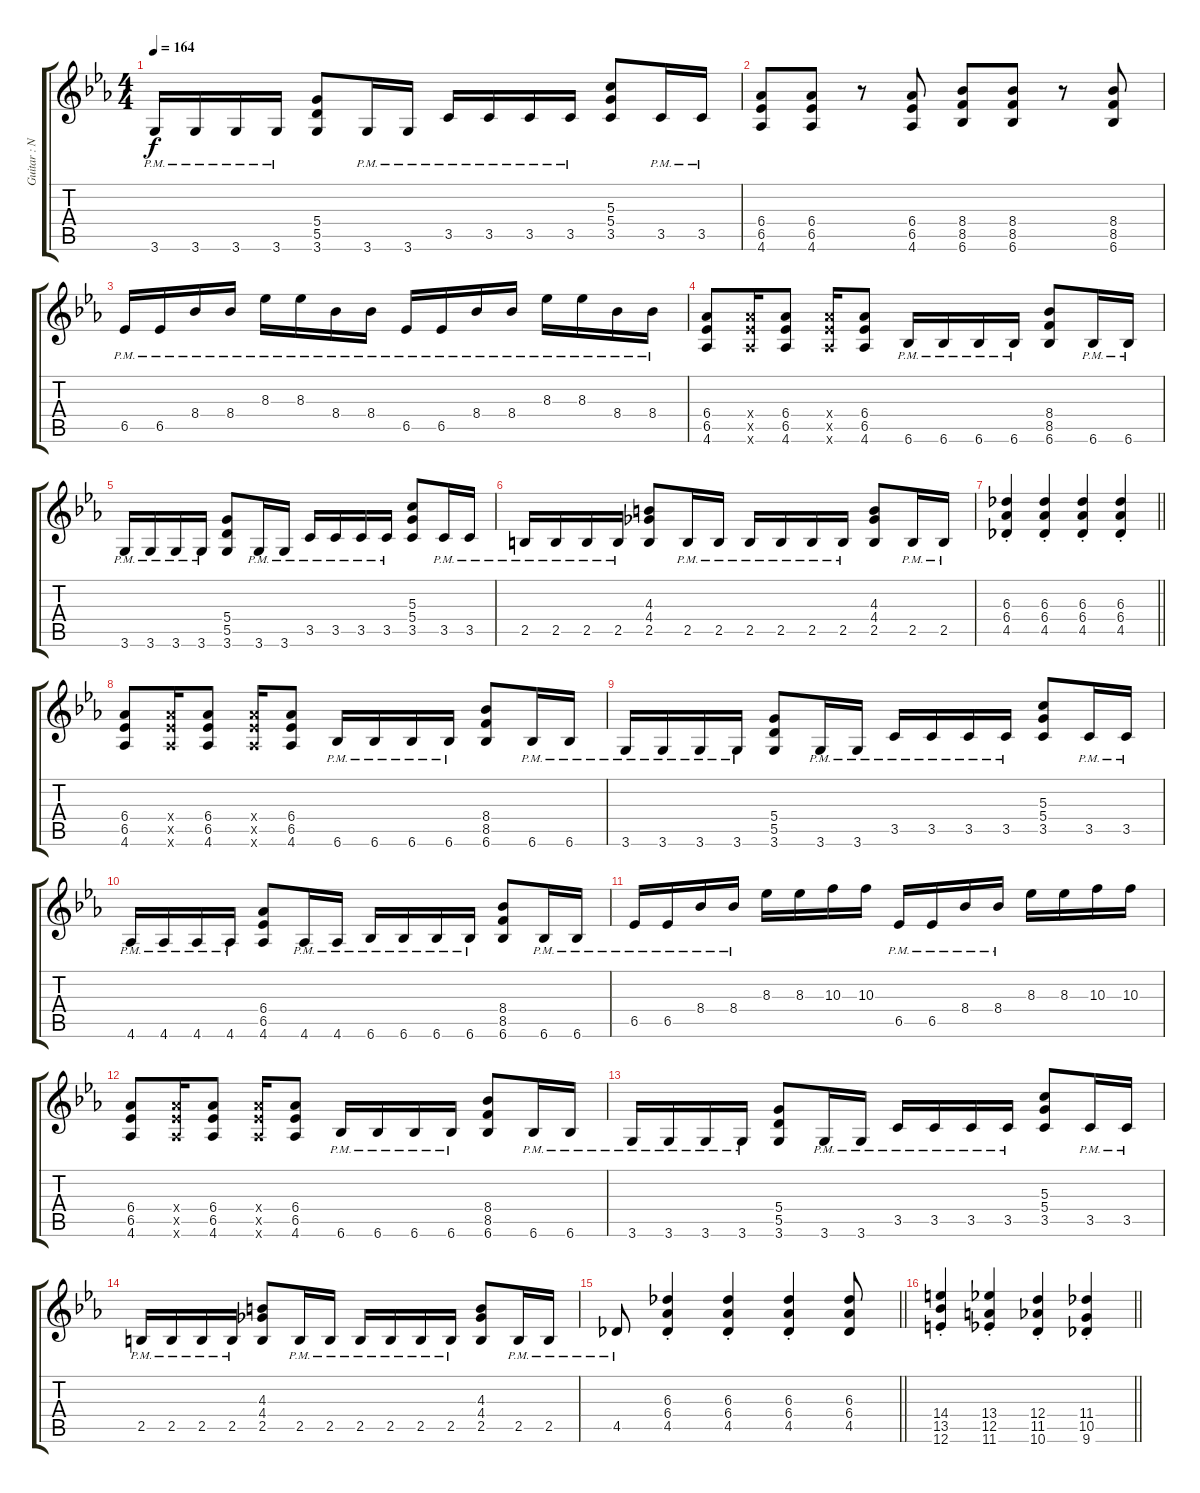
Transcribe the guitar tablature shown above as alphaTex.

\track ("Guitar : Nakano Azu - Nyan" "Guitar : N") {instrument overdrivenguitar}
\staff {score tabs}
\tuning (E4 B3 G3 D3 A2 E2) {hide}
\ts (4 4)
\tempo 164
\clef g2
\ks eb
3.6{pm}.16{dy f} 3.6{pm}.16 3.6{pm}.16 3.6{pm}.16 (5.4 5.5 3.6).8 3.6{pm}.16 3.6{pm}.16 3.5{pm}.16 3.5{pm}.16 3.5{pm}.16 3.5{pm}.16 (5.3 5.4 3.5).8 3.5{pm}.16 3.5{pm}.16 |
(6.4 6.5 4.6).8 (6.4 6.5 4.6).8 r.8 (6.4 6.5 4.6).8 (8.4 8.5 6.6).8 (8.4 8.5 6.6).8 r.8 (8.4 8.5 6.6).8 |
6.5{pm}.16 6.5{pm}.16 8.4{pm}.16 8.4{pm}.16 8.3{pm}.16 8.3{pm}.16 8.4{pm}.16 8.4{pm}.16 6.5{pm}.16 6.5{pm}.16 8.4{pm}.16 8.4{pm}.16 8.3{pm}.16 8.3{pm}.16 8.4{pm}.16 8.4{pm}.16 |
(6.4 6.5 4.6).8 (6.4{x} 6.5{x} 4.6{x}).16 (6.4 6.5 4.6).8 (6.4{x} 6.5{x} 4.6{x}).16 (6.4 6.5 4.6).8 6.6{pm}.16 6.6{pm}.16 6.6{pm}.16 6.6{pm}.16 (8.4 8.5 6.6).8 6.6{pm}.16 6.6{pm}.16 |
3.6{pm}.16 3.6{pm}.16 3.6{pm}.16 3.6{pm}.16 (5.4 5.5 3.6).8 3.6{pm}.16 3.6{pm}.16 3.5{pm}.16 3.5{pm}.16 3.5{pm}.16 3.5{pm}.16 (5.3 5.4 3.5).8 3.5{pm}.16 3.5{pm}.16 |
2.5{pm}.16 2.5{pm}.16 2.5{pm}.16 2.5{pm}.16 (4.3 4.4 2.5).8 2.5{pm}.16 2.5{pm}.16 2.5{pm}.16 2.5{pm}.16 2.5{pm}.16 2.5{pm}.16 (4.3 4.4 2.5).8 2.5{pm}.16 2.5{pm}.16 |
\barLineRight lightlight
(6.3{st} 6.4{st} 4.5{st}).4 (6.3{st} 6.4{st} 4.5{st}).4 (6.3{st} 6.4{st} 4.5{st}).4 (6.3{st} 6.4{st} 4.5{st}).4 |
(6.4 6.5 4.6).8 (6.4{x} 6.5{x} 4.6{x}).16 (6.4 6.5 4.6).8 (6.4{x} 6.5{x} 4.6{x}).16 (6.4 6.5 4.6).8 6.6{pm}.16 6.6{pm}.16 6.6{pm}.16 6.6{pm}.16 (8.4 8.5 6.6).8 6.6{pm}.16 6.6{pm}.16 |
3.6{pm}.16 3.6{pm}.16 3.6{pm}.16 3.6{pm}.16 (5.4 5.5 3.6).8 3.6{pm}.16 3.6{pm}.16 3.5{pm}.16 3.5{pm}.16 3.5{pm}.16 3.5{pm}.16 (5.3 5.4 3.5).8 3.5{pm}.16 3.5{pm}.16 |
4.6{pm}.16 4.6{pm}.16 4.6{pm}.16 4.6{pm}.16 (6.4 6.5 4.6).8 4.6{pm}.16 4.6{pm}.16 6.6{pm}.16 6.6{pm}.16 6.6{pm}.16 6.6{pm}.16 (8.4 8.5 6.6).8 6.6{pm}.16 6.6{pm}.16 |
6.5{pm}.16 6.5{pm}.16 8.4{pm}.16 8.4{pm}.16 8.3.16 8.3.16 10.3.16 10.3.16 6.5{pm}.16 6.5{pm}.16 8.4{pm}.16 8.4{pm}.16 8.3.16 8.3.16 10.3.16 10.3.16 |
(6.4 6.5 4.6).8 (6.4{x} 6.5{x} 4.6{x}).16 (6.4 6.5 4.6).8 (6.4{x} 6.5{x} 4.6{x}).16 (6.4 6.5 4.6).8 6.6{pm}.16 6.6{pm}.16 6.6{pm}.16 6.6{pm}.16 (8.4 8.5 6.6).8 6.6{pm}.16 6.6{pm}.16 |
3.6{pm}.16 3.6{pm}.16 3.6{pm}.16 3.6{pm}.16 (5.4 5.5 3.6).8 3.6{pm}.16 3.6{pm}.16 3.5{pm}.16 3.5{pm}.16 3.5{pm}.16 3.5{pm}.16 (5.3 5.4 3.5).8 3.5{pm}.16 3.5{pm}.16 |
2.5{pm}.16 2.5{pm}.16 2.5{pm}.16 2.5{pm}.16 (4.3 4.4 2.5).8 2.5{pm}.16 2.5{pm}.16 2.5{pm}.16 2.5{pm}.16 2.5{pm}.16 2.5{pm}.16 (4.3 4.4 2.5).8 2.5{pm}.16 2.5{pm}.16 |
\barLineRight lightlight
4.5{pm}.8 (6.3{st} 6.4{st} 4.5{st}).4 (6.3{st} 6.4{st} 4.5{st}).4 (6.3{st} 6.4{st} 4.5{st}).4 (6.3 6.4 4.5).8 |
\barLineRight lightlight
(14.4{st} 13.5{st} 12.6{st}).4 (13.4{st} 12.5{st} 11.6{st}).4 (12.4{st} 11.5{st} 10.6{st}).4 (11.4{st} 10.5{st} 9.6{st}).4
